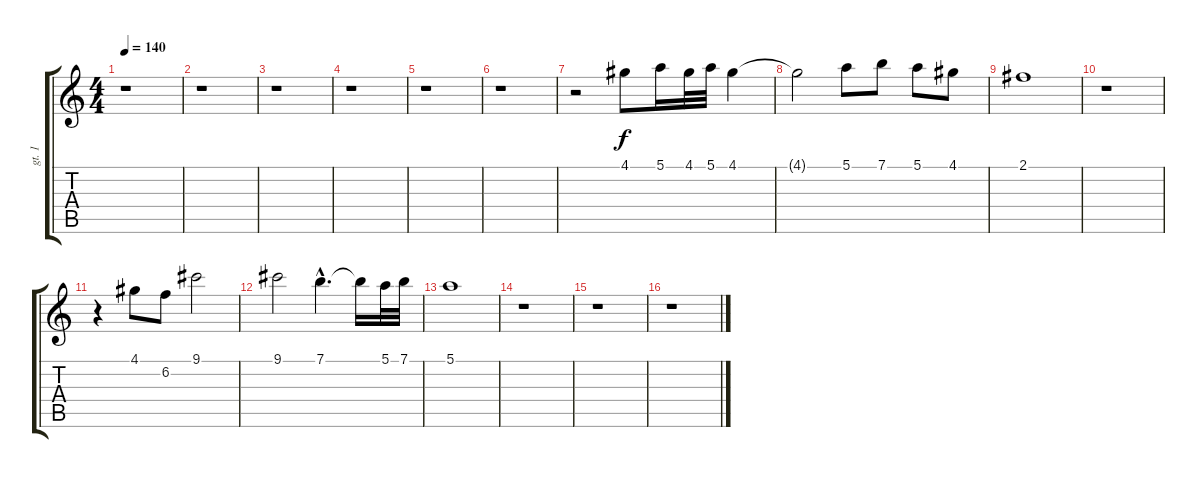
\track ("gt. 1" "gt. 1") {instrument acousticguitarsteel}
\staff {score tabs}
\tuning (E4 B3 G3 D3 A2 E2) {hide}
\ts (4 4)
\tempo 140
\clef g2
\ks c
r.1{dy f} |
r.1 |
r.1 |
r.1 |
r.1 |
r.1 |
r.2 4.1.8 5.1.16 4.1.32 5.1.32 4.1.4 |
4.1{t}.2 5.1.8 7.1.8 5.1.8 4.1.8 |
2.1.1 |
r.1 |
r.4 4.1.8 6.2.8 9.1.2 |
9.1.2 7.1{hac}.4{d} 7.1{t}.16 5.1.32 7.1.32 |
5.1.1 |
r.1 |
r.1 |
r.1
